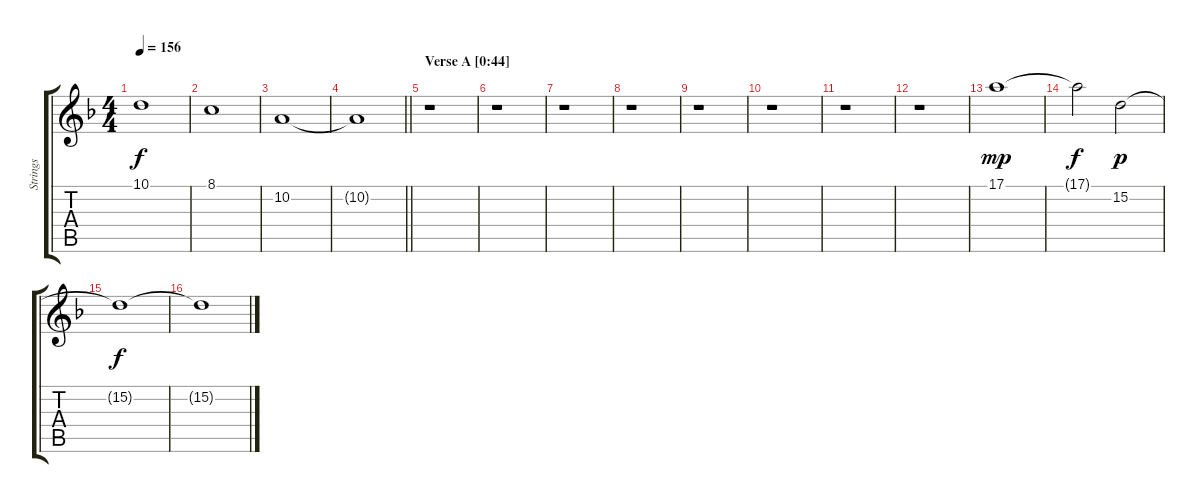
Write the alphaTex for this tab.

\track ("Strings" "Strings") {instrument stringensemble1}
\staff {score tabs}
\tuning (E4 B3 G3 D3 A2 E2) {hide}
\ts (4 4)
\tempo 156
\clef g2
\ks dminor
10.1.1{dy f} |
8.1.1 |
10.2.1 |
\barLineRight lightlight
10.2{t}.1 |
\section ("" "Verse A [0:44]")
r.1 |
r.1 |
r.1 |
r.1 |
r.1 |
r.1 |
r.1 |
r.1 |
17.1.1{dy mp instrument stringensemble2} |
17.1{t}.2{dy f} 15.2.2{dy p} |
15.2{t}.1{dy f} |
15.2{t}.1
